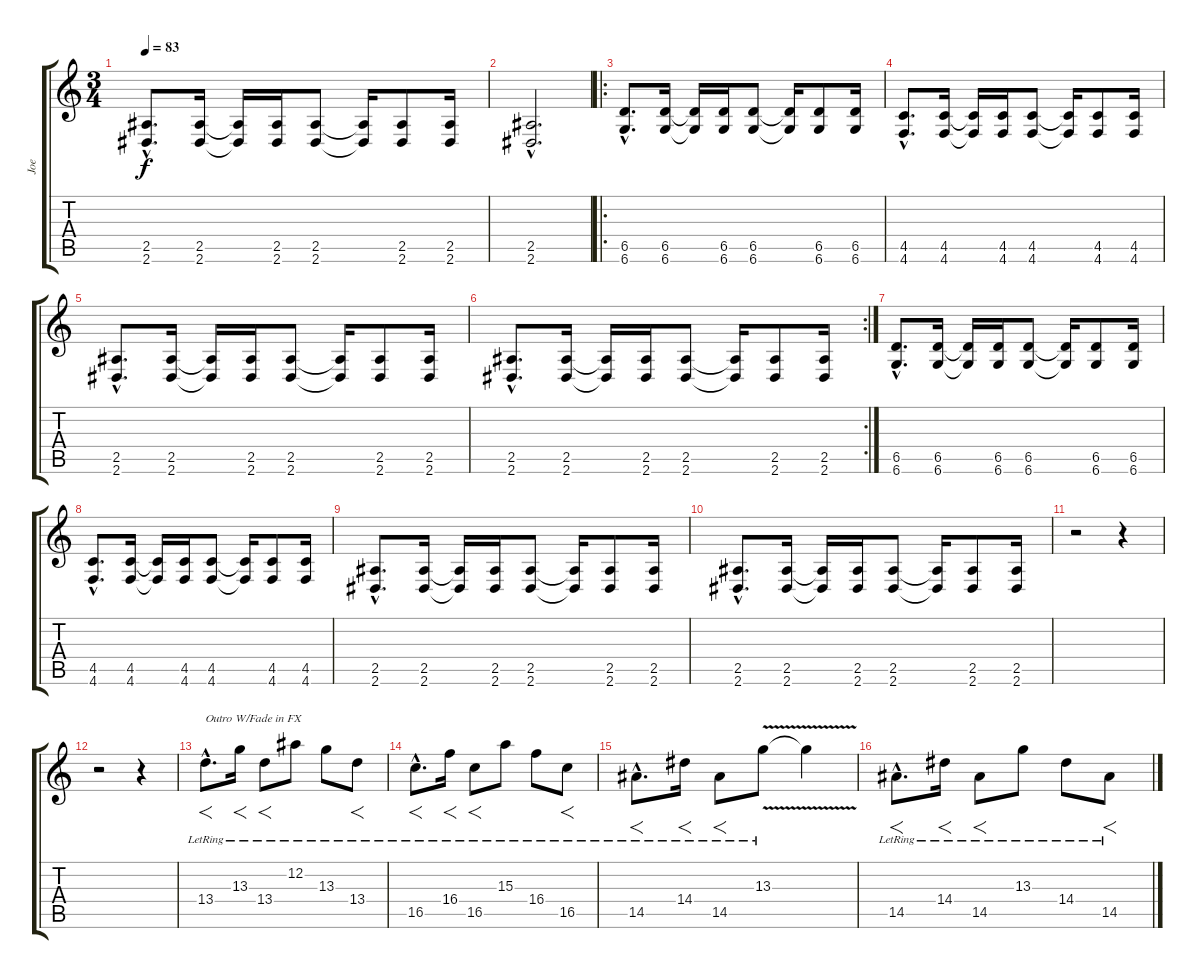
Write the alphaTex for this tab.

\track ("Joe" "Joe") {instrument overdrivenguitar}
\staff {score tabs}
\tuning (Eb4 Bb3 Gb3 Db3 Ab2 Db2) {hide}
\ts (3 4)
\tempo 83
\clef g2
\ks c
(2.5{hac} 2.6{hac}).8{d dy f} (2.5 2.6).16 (2.5{t} 2.6{t}).16 (2.5 2.6).16 (2.5 2.6).8 (2.5{t} 2.6{t}).16 (2.5 2.6).8 (2.5 2.6).16 |
(2.5{hac} 2.6{hac}).2{d} |
\ro
(6.5{hac} 6.6{hac}).8{d} (6.5 6.6).16 (6.5{t} 6.6{t}).16 (6.5 6.6).16 (6.5 6.6).8 (6.5{t} 6.6{t}).16 (6.5 6.6).8 (6.5 6.6).16 |
(4.5{hac} 4.6{hac}).8{d} (4.5 4.6).16 (4.5{t} 4.6{t}).16 (4.5 4.6).16 (4.5 4.6).8 (4.5{t} 4.6{t}).16 (4.5 4.6).8 (4.5 4.6).16 |
(2.5{hac} 2.6{hac}).8{d} (2.5 2.6).16 (2.5{t} 2.6{t}).16 (2.5 2.6).16 (2.5 2.6).8 (2.5{t} 2.6{t}).16 (2.5 2.6).8 (2.5 2.6).16 |
\rc 2
(2.5{hac} 2.6{hac}).8{d} (2.5 2.6).16 (2.5{t} 2.6{t}).16 (2.5 2.6).16 (2.5 2.6).8 (2.5{t} 2.6{t}).16 (2.5 2.6).8 (2.5 2.6).16 |
(6.5{hac} 6.6{hac}).8{d} (6.5 6.6).16 (6.5{t} 6.6{t}).16 (6.5 6.6).16 (6.5 6.6).8 (6.5{t} 6.6{t}).16 (6.5 6.6).8 (6.5 6.6).16 |
(4.5{hac} 4.6{hac}).8{d} (4.5 4.6).16 (4.5{t} 4.6{t}).16 (4.5 4.6).16 (4.5 4.6).8 (4.5{t} 4.6{t}).16 (4.5 4.6).8 (4.5 4.6).16 |
(2.5{hac} 2.6{hac}).8{d} (2.5 2.6).16 (2.5{t} 2.6{t}).16 (2.5 2.6).16 (2.5 2.6).8 (2.5{t} 2.6{t}).16 (2.5 2.6).8 (2.5 2.6).16 |
(2.5{hac} 2.6{hac}).8{d} (2.5 2.6).16 (2.5{t} 2.6{t}).16 (2.5 2.6).16 (2.5 2.6).8 (2.5{t} 2.6{t}).16 (2.5 2.6).8 (2.5 2.6).16 |
r.2 r.4 |
r.2 r.4 |
13.4{hac lr}.8{f d txt "Outro W/Fade in FX"} 13.3{lr}.16{f} 13.4{lr}.8{f} 12.2{lr}.8 13.3{lr}.8 13.4{lr}.8{f} |
16.5{hac lr}.8{f d} 16.4{lr}.16{f} 16.5{lr}.8{f} 15.3{lr}.8 16.4{lr}.8 16.5{lr}.8{f} |
14.5{hac lr}.8{f d} 14.4{lr}.16{f} 14.5{lr}.8{f} 13.3{v lr}.8 13.3{t}.4 |
14.5{hac lr}.8{f d} 14.4{lr}.16{f} 14.5{lr}.8{f} 13.3{lr}.8 14.4{lr}.8 14.5{lr}.8{f}
